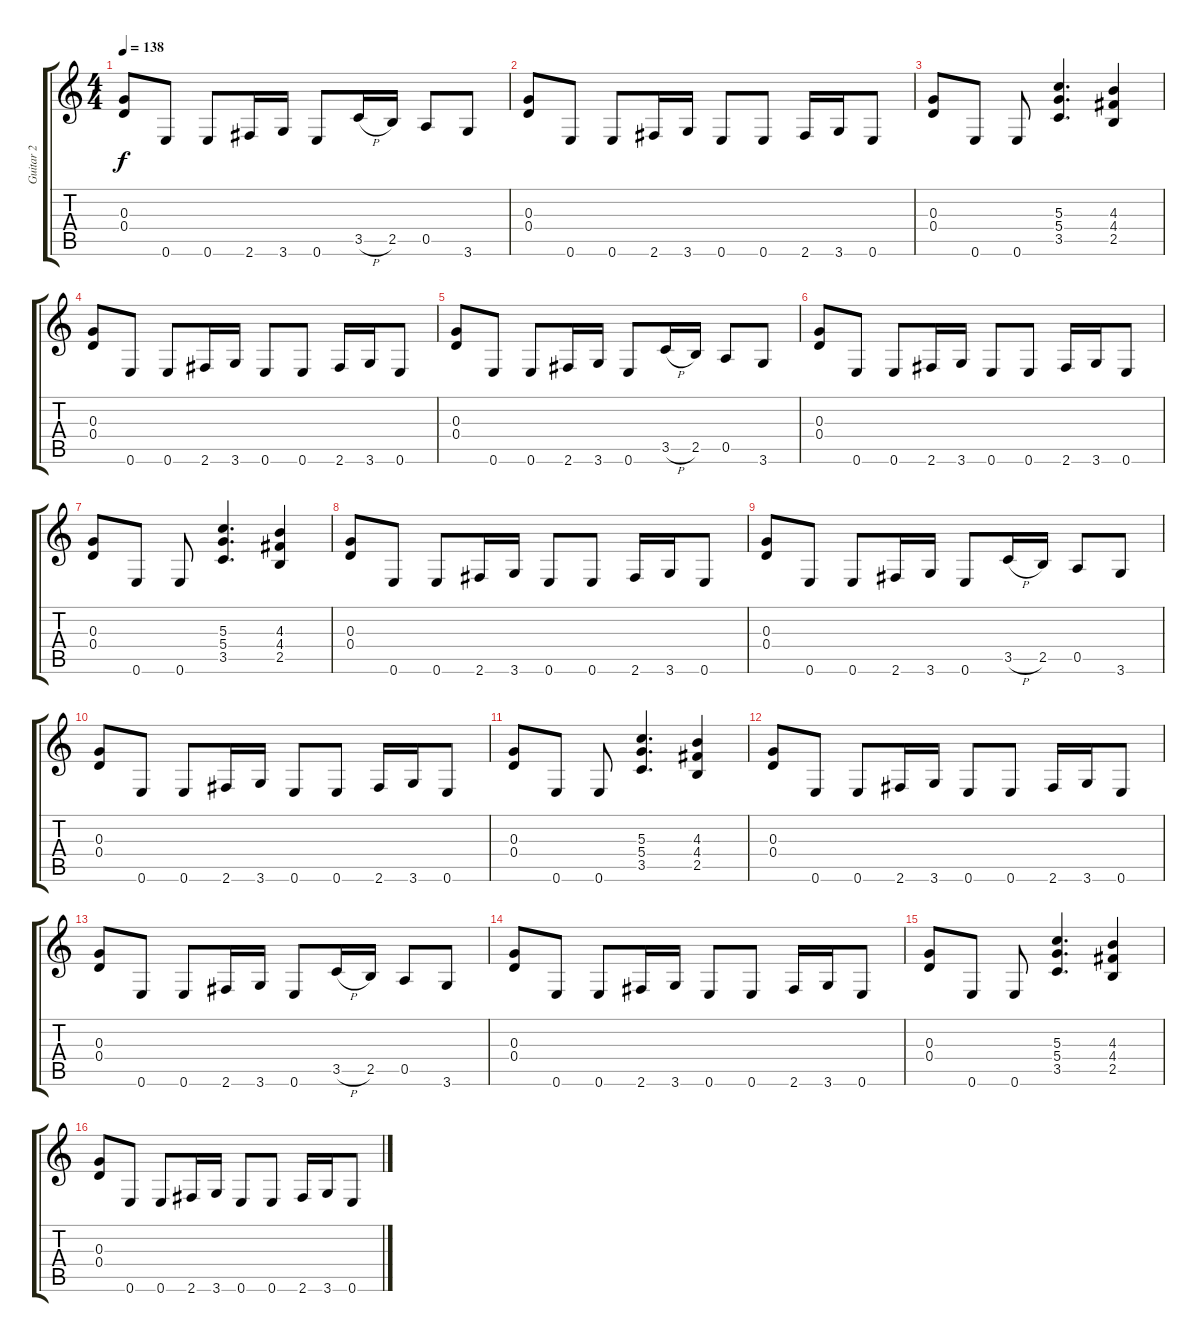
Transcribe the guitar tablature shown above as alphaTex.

\track ("Guitar 2" "Guitar 2") {instrument distortionguitar}
\staff {score tabs}
\tuning (E4 B3 G3 D3 A2 E2) {hide}
\ts (4 4)
\tempo 138
\clef g2
\ks c
(0.3 0.4).8{dy f} 0.6.8 0.6.8 2.6.16 3.6.16 0.6.8 3.5{h}.16 2.5.16 0.5.8 3.6.8 |
(0.3 0.4).8 0.6.8 0.6.8 2.6.16 3.6.16 0.6.8 0.6.8 2.6.16 3.6.16 0.6.8 |
(0.3 0.4).8 0.6.8 0.6.8 (5.3 5.4 3.5).4{d} (4.3 4.4 2.5).4 |
(0.3 0.4).8 0.6.8 0.6.8 2.6.16 3.6.16 0.6.8 0.6.8 2.6.16 3.6.16 0.6.8 |
(0.3 0.4).8 0.6.8 0.6.8 2.6.16 3.6.16 0.6.8 3.5{h}.16 2.5.16 0.5.8 3.6.8 |
(0.3 0.4).8 0.6.8 0.6.8 2.6.16 3.6.16 0.6.8 0.6.8 2.6.16 3.6.16 0.6.8 |
(0.3 0.4).8 0.6.8 0.6.8 (5.3 5.4 3.5).4{d} (4.3 4.4 2.5).4 |
(0.3 0.4).8 0.6.8 0.6.8 2.6.16 3.6.16 0.6.8 0.6.8 2.6.16 3.6.16 0.6.8 |
(0.3 0.4).8 0.6.8 0.6.8 2.6.16 3.6.16 0.6.8 3.5{h}.16 2.5.16 0.5.8 3.6.8 |
(0.3 0.4).8 0.6.8 0.6.8 2.6.16 3.6.16 0.6.8 0.6.8 2.6.16 3.6.16 0.6.8 |
(0.3 0.4).8 0.6.8 0.6.8 (5.3 5.4 3.5).4{d} (4.3 4.4 2.5).4 |
(0.3 0.4).8 0.6.8 0.6.8 2.6.16 3.6.16 0.6.8 0.6.8 2.6.16 3.6.16 0.6.8 |
(0.3 0.4).8 0.6.8 0.6.8 2.6.16 3.6.16 0.6.8 3.5{h}.16 2.5.16 0.5.8 3.6.8 |
(0.3 0.4).8 0.6.8 0.6.8 2.6.16 3.6.16 0.6.8 0.6.8 2.6.16 3.6.16 0.6.8 |
(0.3 0.4).8 0.6.8 0.6.8 (5.3 5.4 3.5).4{d} (4.3 4.4 2.5).4 |
(0.3 0.4).8 0.6.8 0.6.8 2.6.16 3.6.16 0.6.8 0.6.8 2.6.16 3.6.16 0.6.8
